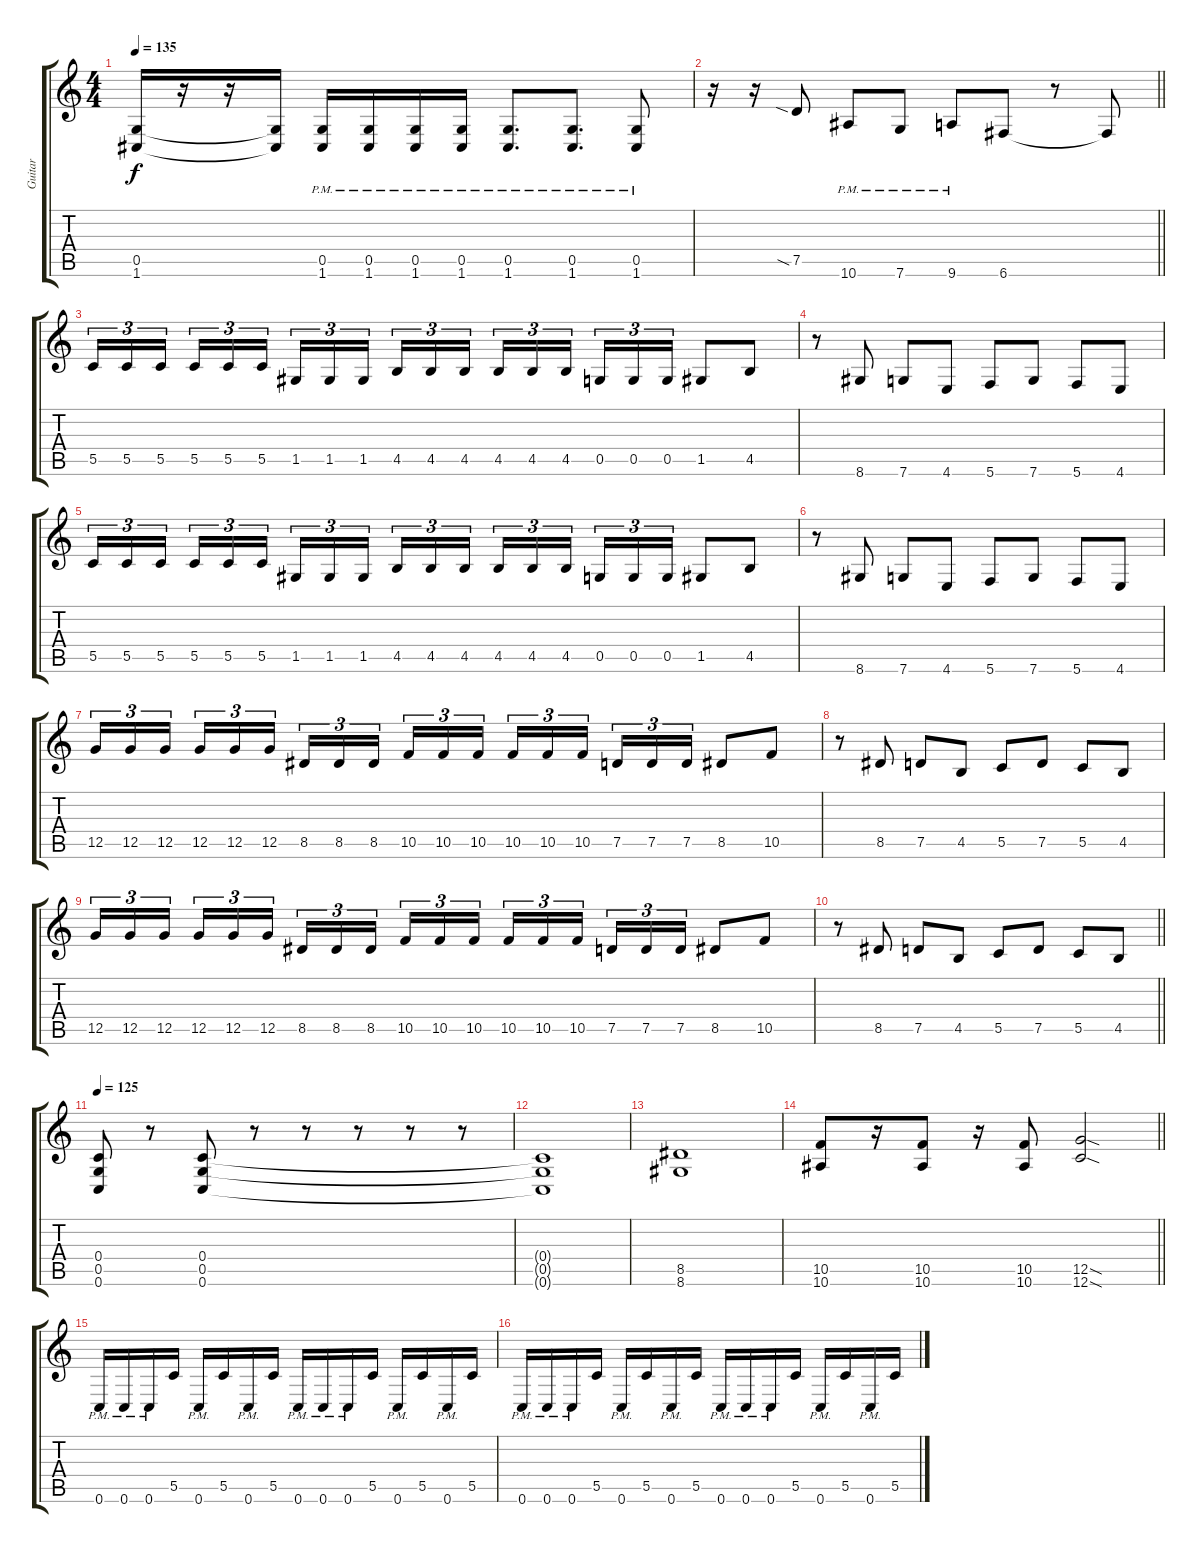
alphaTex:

\track ("Guitar" "Guitar") {instrument distortionguitar}
\staff {score tabs}
\tuning (D4 A3 F3 C3 G2 C2) {hide}
\ts (4 4)
\tempo 135
\clef g2
\ks c
(0.5 1.6).16{dy f} r.16 r.16 (0.5{t} 1.6{t}).16 (0.5{pm} 1.6{pm}).16 (0.5{pm} 1.6{pm}).16 (0.5{pm} 1.6{pm}).16 (0.5{pm} 1.6{pm}).16 (0.5{pm} 1.6{pm}).8{d} (0.5{pm} 1.6{pm}).8{d} (0.5{pm} 1.6{pm}).8 |
\barLineRight lightlight
r.16 r.16 7.5{sia}.8 10.6{pm}.8 7.6{pm}.8 9.6{pm}.8 6.6.8 r.8 6.6{t}.8 |
\section ("" "")
5.5.16{tu (3 2)} 5.5.16{tu (3 2)} 5.5.16{tu (3 2) beam splitsecondary} 5.5.16{tu (3 2)} 5.5.16{tu (3 2)} 5.5.16{tu (3 2)} 1.5.16{tu (3 2)} 1.5.16{tu (3 2)} 1.5.16{tu (3 2) beam splitsecondary} 4.5.16{tu (3 2)} 4.5.16{tu (3 2)} 4.5.16{tu (3 2)} 4.5.16{tu (3 2)} 4.5.16{tu (3 2)} 4.5.16{tu (3 2) beam splitsecondary} 0.5.16{tu (3 2)} 0.5.16{tu (3 2)} 0.5.16{tu (3 2)} 1.5.8 4.5.8 |
r.8 8.6.8 7.6.8 4.6.8 5.6.8 7.6.8 5.6.8 4.6.8 |
5.5.16{tu (3 2)} 5.5.16{tu (3 2)} 5.5.16{tu (3 2) beam splitsecondary} 5.5.16{tu (3 2)} 5.5.16{tu (3 2)} 5.5.16{tu (3 2)} 1.5.16{tu (3 2)} 1.5.16{tu (3 2)} 1.5.16{tu (3 2) beam splitsecondary} 4.5.16{tu (3 2)} 4.5.16{tu (3 2)} 4.5.16{tu (3 2)} 4.5.16{tu (3 2)} 4.5.16{tu (3 2)} 4.5.16{tu (3 2) beam splitsecondary} 0.5.16{tu (3 2)} 0.5.16{tu (3 2)} 0.5.16{tu (3 2)} 1.5.8 4.5.8 |
r.8 8.6.8 7.6.8 4.6.8 5.6.8 7.6.8 5.6.8 4.6.8 |
12.5.16{tu (3 2)} 12.5.16{tu (3 2)} 12.5.16{tu (3 2) beam splitsecondary} 12.5.16{tu (3 2)} 12.5.16{tu (3 2)} 12.5.16{tu (3 2)} 8.5.16{tu (3 2)} 8.5.16{tu (3 2)} 8.5.16{tu (3 2) beam splitsecondary} 10.5.16{tu (3 2)} 10.5.16{tu (3 2)} 10.5.16{tu (3 2)} 10.5.16{tu (3 2)} 10.5.16{tu (3 2)} 10.5.16{tu (3 2) beam splitsecondary} 7.5.16{tu (3 2)} 7.5.16{tu (3 2)} 7.5.16{tu (3 2)} 8.5.8 10.5.8 |
r.8 8.5.8 7.5.8 4.5.8 5.5.8 7.5.8 5.5.8 4.5.8 |
12.5.16{tu (3 2)} 12.5.16{tu (3 2)} 12.5.16{tu (3 2) beam splitsecondary} 12.5.16{tu (3 2)} 12.5.16{tu (3 2)} 12.5.16{tu (3 2)} 8.5.16{tu (3 2)} 8.5.16{tu (3 2)} 8.5.16{tu (3 2) beam splitsecondary} 10.5.16{tu (3 2)} 10.5.16{tu (3 2)} 10.5.16{tu (3 2)} 10.5.16{tu (3 2)} 10.5.16{tu (3 2)} 10.5.16{tu (3 2) beam splitsecondary} 7.5.16{tu (3 2)} 7.5.16{tu (3 2)} 7.5.16{tu (3 2)} 8.5.8 10.5.8 |
\barLineRight lightlight
r.8 8.5.8 7.5.8 4.5.8 5.5.8 7.5.8 5.5.8 4.5.8 |
\section ("" "")
\tempo 125
(0.4 0.5 0.6).8 r.8 (0.4 0.5 0.6).8 r.8 r.8 r.8 r.8 r.8 |
(0.4{t} 0.5{t} 0.6{t}).1 |
(8.5 8.6).1 |
\barLineRight lightlight
(10.5 10.6).8 r.16 (10.5 10.6).8 r.16 (10.5 10.6).8 (12.5{sod} 12.6{sod}).2 |
\section ("" "")
0.6{pm}.16 0.6{pm}.16 0.6{pm}.16 5.5.16 0.6{pm}.16 5.5.16 0.6{pm}.16 5.5.16 0.6{pm}.16 0.6{pm}.16 0.6{pm}.16 5.5.16 0.6{pm}.16 5.5.16 0.6{pm}.16 5.5.16 |
0.6{pm}.16 0.6{pm}.16 0.6{pm}.16 5.5.16 0.6{pm}.16 5.5.16 0.6{pm}.16 5.5.16 0.6{pm}.16 0.6{pm}.16 0.6{pm}.16 5.5.16 0.6{pm}.16 5.5.16 0.6{pm}.16 5.5.16
